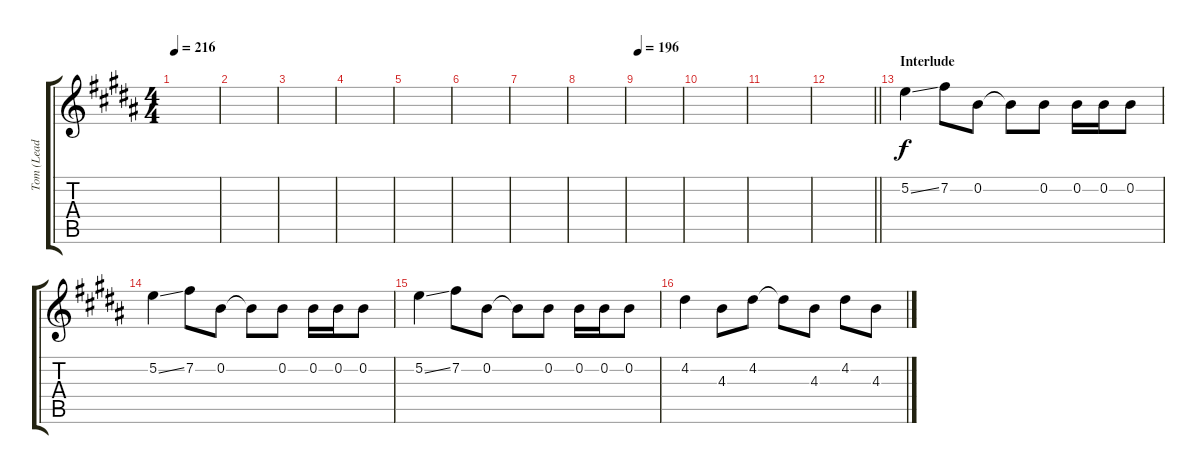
\track ("Tom (Lead Guitar)" "Tom (Lead ") {instrument overdrivenguitar}
\staff {score tabs}
\tuning (E4 B3 G3 D3 A2 E2) {hide}
\ts (4 4)
\tempo 216
\clef g2
\ks b
|
|
|
|
|
|
|
|
\tempo 196
|
|
|
\barLineRight lightlight
|
\section ("" "Interlude")
5.2{ss}.4 7.2.8 0.2.8 0.2{t}.8 0.2.8 0.2.16 0.2.16 0.2.8 |
5.2{ss}.4 7.2.8 0.2.8 0.2{t}.8 0.2.8 0.2.16 0.2.16 0.2.8 |
5.2{ss}.4 7.2.8 0.2.8 0.2{t}.8 0.2.8 0.2.16 0.2.16 0.2.8 |
4.2.4 4.3.8 4.2.8 4.2{t}.8 4.3.8 4.2.8 4.3.8
